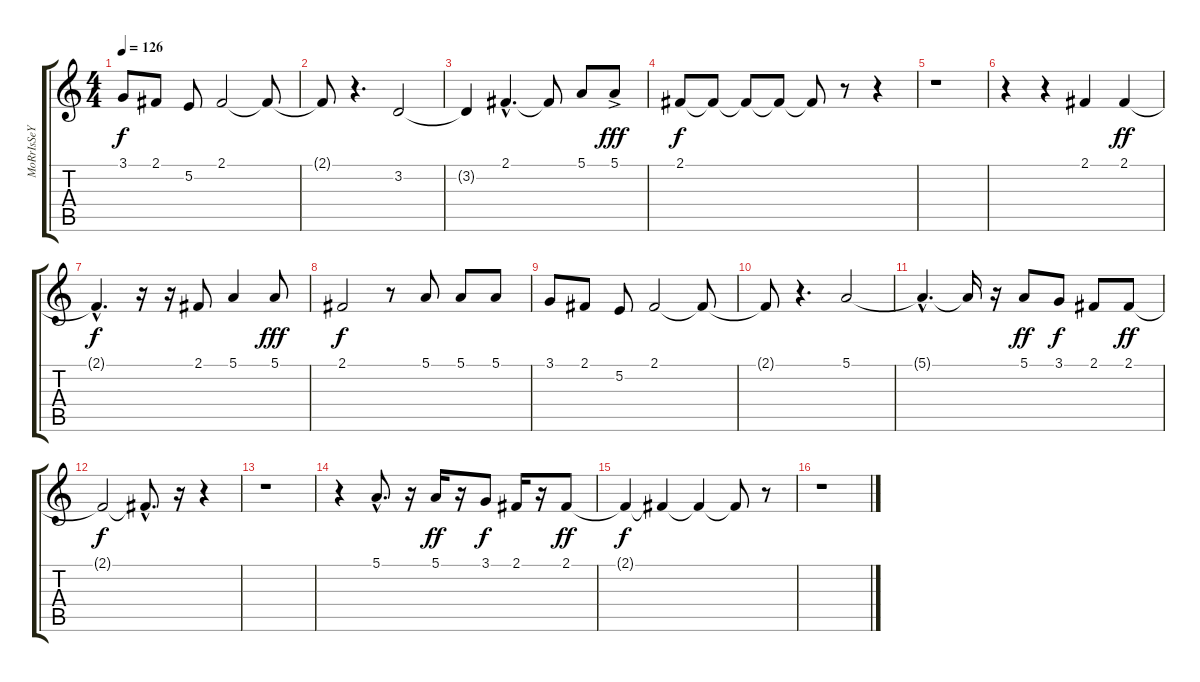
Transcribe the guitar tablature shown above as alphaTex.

\track ("MoRrIsSeY" "MoRrIsSeY") {instrument flute}
\staff {score tabs}
\tuning (E4 B3 G3 D3 A2 E2) {hide}
\ts (4 4)
\tempo 126
\clef g2
\ks c
3.1.8{dy f} 2.1.8 5.2.8 2.1.2 2.1{t}.8 |
2.1{t}.8 r.4{d} 3.2.2{volume 12} |
3.2{t}.4 2.1{hac}.4{d volume 11} 2.1{t}.8 5.1.8{volume 13} 5.1{ac}.8{dy fff volume 14} |
2.1.8{dy f volume 11} 2.1{t}.8 2.1{t}.8{volume 9} 2.1{t}.8 2.1{t}.8{volume 0} r.8 r.4 |
r.1 |
r.4 r.4 2.1.4{volume 13} 2.1.4{dy ff volume 12} |
2.1{hac t}.4{d dy f} r.16 r.16 2.1.8{volume 13} 5.1.4{volume 12} 5.1.8{dy fff} |
2.1.2{dy f} r.8 5.1.8 5.1.8 5.1.8 |
3.1.8 2.1.8 5.2.8 2.1.2 2.1{t}.8 |
2.1{t}.8 r.4{d} 5.1.2{volume 13} |
5.1{hac t}.4{d} 5.1{t}.16 r.16 5.1.8{dy ff volume 13} 3.1.8{dy f volume 12} 2.1.8 2.1.8{dy ff volume 12} |
2.1{t}.2{dy f volume 11} 2.1{hac t}.8{d volume 0} r.16 r.4 |
r.1 |
r.4 5.1{hac}.8{d volume 13} r.16 5.1.16{dy ff volume 12} r.16 3.1.8{dy f volume 12} 2.1.16 r.16 2.1.8{dy ff} |
2.1{t}.4{dy f} 2.1{t}.4{volume 0} 2.1{t}.4 2.1{t}.8 r.8 |
r.1
